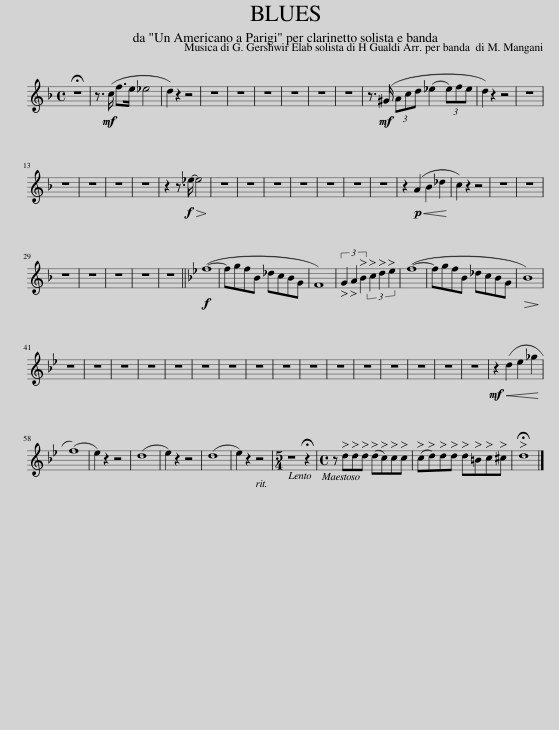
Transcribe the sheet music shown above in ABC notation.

X:1
L:1/8
M:4/4
I:linebreak $
K:none
V:1 treble transpose=-2
V:1
[K:F] !fermata!z8 | z3/2!mf! (c/ f>e _e4 | d2) z2 z4 | z8 | z8 | %5
 z8 | z8 | z8 | z8 | z3/2!mf! (^G/ (3Acd (_e2 (3e)fe | %10
 d2) z2 z4 | z8 |$ z8 | z8 | z8 | %15
 z8 | z2 z3/2!f! _e/-!>(! e4!>)! | z8 | z8 | z8 | %20
 z8 | z8 | z8 | z8 | z2!p!!<(! (A2 B2 _d2!<)! | %25
 c2) z2 z4 | z8 | z8 |$ z8 | z8 | %30
 z8 | z8 | z8 ||[K:Bb]!f! (f8- | fgfB _dcBG | %35
 F8) | (3G2 A2 B2 (3c2 d2 e2 | (f8- | fgfB _dcBG |!>(! B8)!>)! |$ %40
 z8 | z8 | z8 | z8 | z8 | %45
 z8 | z8 | z8 | z8 | z8 | %50
 z8 | z8 | z8 | z8 | z8 | %55
 z8 |!mf! z2!<(! (d2 e2 _g2!<)! |$ (f8) | e2) z2 z4 | (d8 | %60
 e2) z2 z4 | (d8 | e2) z2 z4 |[M:5/4] z8 !fermata!z2 |[M:4/4] z ddd (dc)cc | %65
 (cd)dd d=Bc^c | !fermata!d8 |] %67
